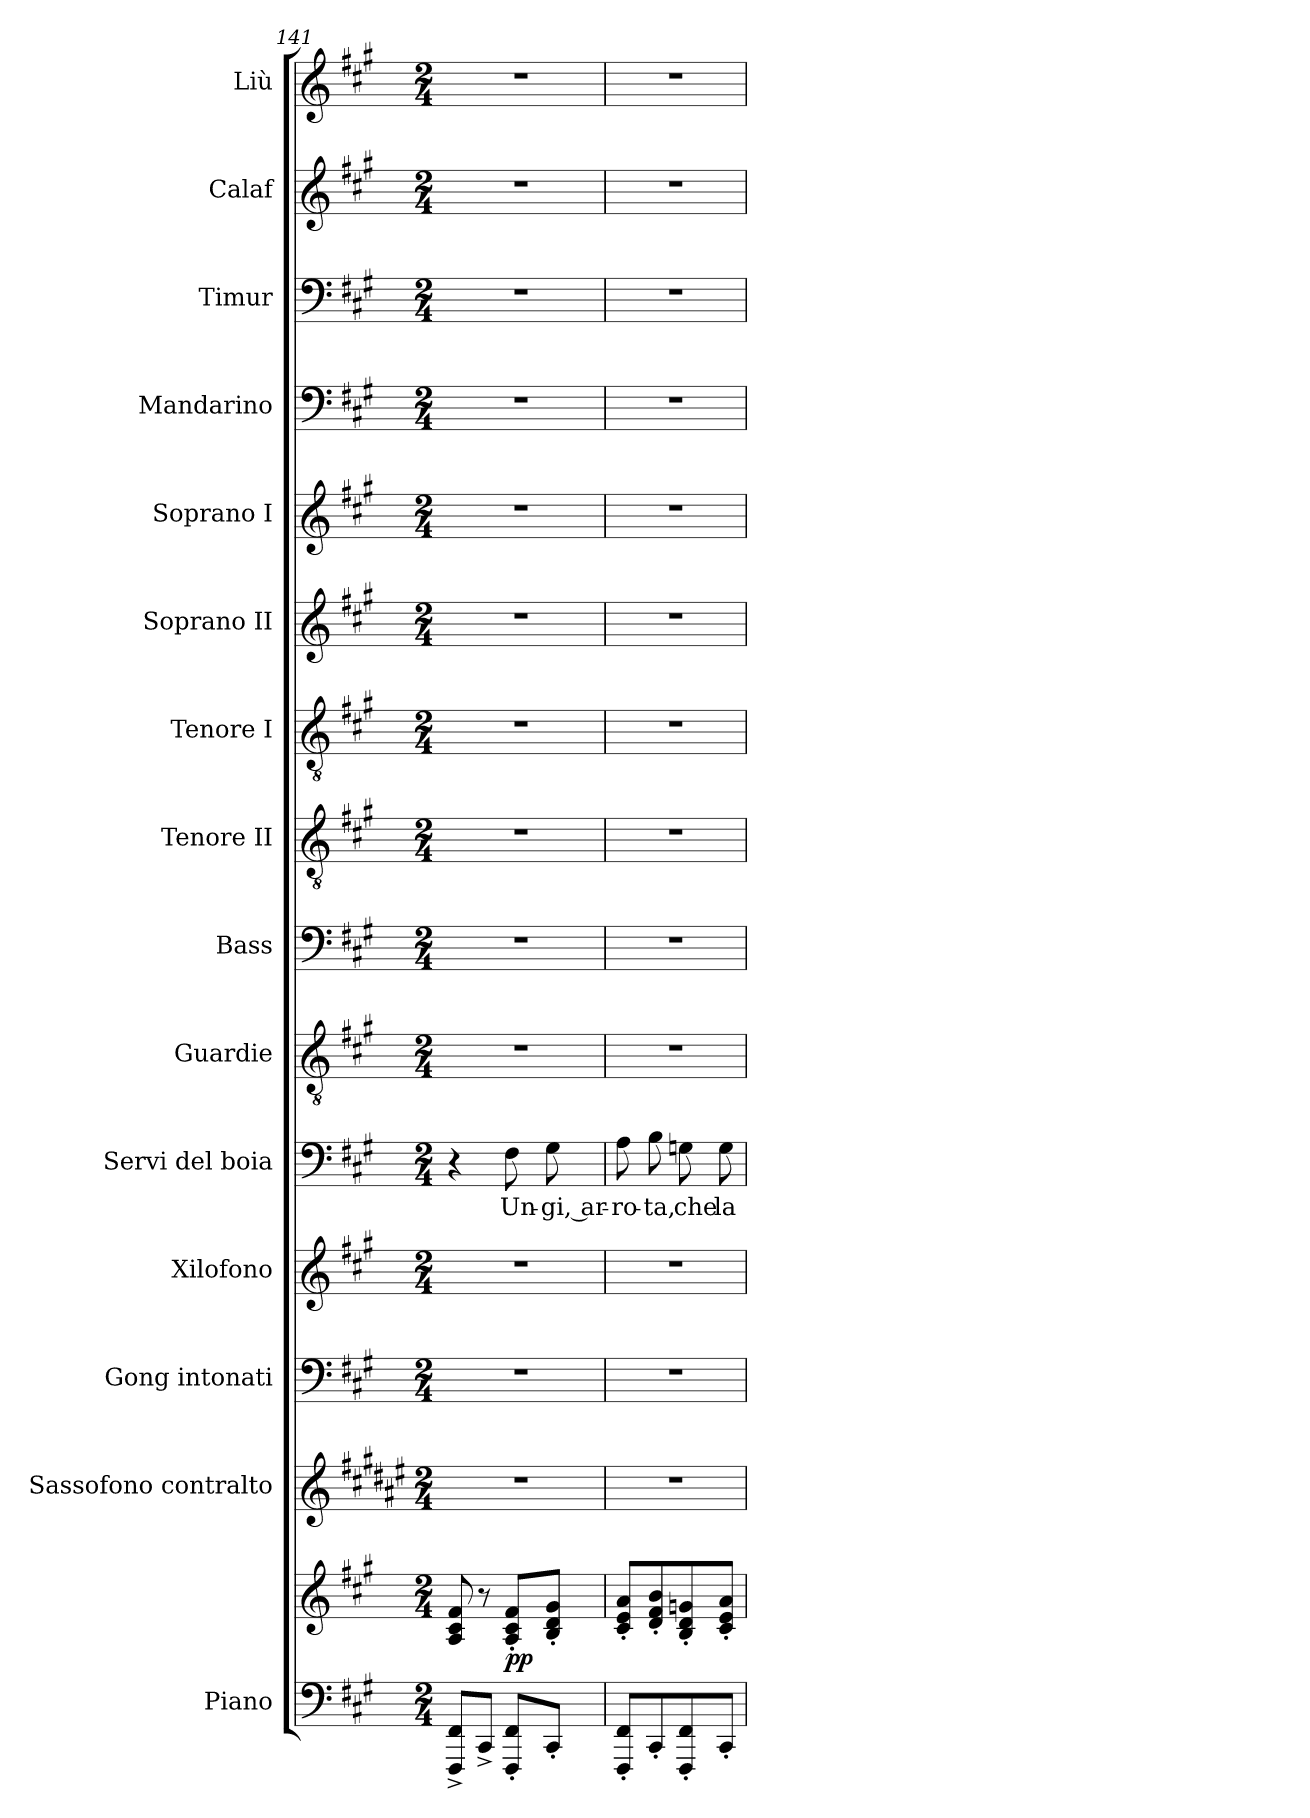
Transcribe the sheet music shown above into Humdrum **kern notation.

**kern	**kern	**dynam	**kern	**kern	**kern	**kern	**text	**kern	**kern	**kern	**kern	**kern	**kern	**kern	**kern	**kern	**kern
*part15	*part15	*part15	*part14	*part13	*part12	*part11	*part11	*part10	*part9	*part8	*part7	*part6	*part5	*part4	*part3	*part2	*part1
*staff16	*staff15	*staff15/16	*staff14	*staff13	*staff12	*staff11	*staff11	*staff10	*staff9	*staff8	*staff7	*staff6	*staff5	*staff4	*staff3	*staff2	*staff1
*I"Piano	*	*	*I"Sassofono contralto	*I"Gong intonati	*I"Xilofono	*I"Servi del boia	*	*I"Guardie	*I"Bass	*I"Tenore II	*I"Tenore I	*I"Soprano II	*I"Soprano I	*I"Mandarino	*I"Timur	*I"Calaf	*I"Liù
*I'Pno.	*	*	*	*I'Gong int.	*I'Xil.	*I'Ser.B.	*	*I'G.	*I'B.	*I'T. II	*I'T. I	*I'S. II	*I'S. I	*I'M.	*I'T.	*I'C.	*I'L.
!!LO:LB:g=z
*clefF4	*clefG2	*	*clefG2	*clefF4	*clefG2	*clefF4	*	*clefGv2	*clefF4	*clefGv2	*clefGv2	*clefG2	*clefG2	*clefF4	*clefF4	*clefG2	*clefG2
*	*	*	*ITrd5c9	*	*ITrd-7c-12	*	*	*	*	*	*	*	*	*	*	*	*
*k[f#c#g#]	*k[f#c#g#]	*	*k[f#c#g#]	*k[f#c#g#]	*k[f#c#g#]	*k[f#c#g#]	*	*k[f#c#g#]	*k[f#c#g#]	*k[f#c#g#]	*k[f#c#g#]	*k[f#c#g#]	*k[f#c#g#]	*k[f#c#g#]	*k[f#c#g#]	*k[f#c#g#]	*k[f#c#g#]
*M2/4	*M2/4	*	*M2/4	*M2/4	*M2/4	*M2/4	*	*M2/4	*M2/4	*M2/4	*M2/4	*M2/4	*M2/4	*M2/4	*M2/4	*M2/4	*M2/4
=141	=141	=141	=141	=141	=141	=141	=141	=141	=141	=141	=141	=141	=141	=141	=141	=141	=141
8FFF#/^ 8FF#/^L	8A/ 8c#/ 8f#/	.	2r	2r	2r	4r	.	2r	2r	2r	2r	2r	2r	2r	2r	2r	2r
8CC#^/J	8r	.	.	.	.	.	.	.	.	.	.	.	.	.	.	.	.
!	!	!LO:DY:b	!	!	!	!	!LO:LY:b	!	!	!	!	!	!	!	!	!	!
8FFF#/' 8FF#/'L	8A/' 8c#/' 8f#/'L	pp	.	.	.	8F#\	Un-	.	.	.	.	.	.	.	.	.	.
!	!	!	!	!	!	!	!LO:LY:b	!	!	!	!	!	!	!	!	!	!
8CC#'/J	8B/' 8d/' 8g#/'J	.	.	.	.	8G#\	-gi, ar-	.	.	.	.	.	.	.	.	.	.
=142	=142	=142	=142	=142	=142	=142	=142	=142	=142	=142	=142	=142	=142	=142	=142	=142	=142
!	!	!	!	!	!	!	!LO:LY:b	!	!	!	!	!	!	!	!	!	!
8FFF#/' 8FF#/'L	8c#/' 8e/' 8a/'L	.	2r	2r	2r	8A\	-ro-	2r	2r	2r	2r	2r	2r	2r	2r	2r	2r
!	!	!	!	!	!	!	!LO:LY:b	!	!	!	!	!	!	!	!	!	!
8CC#'/	8d/' 8f#/' 8b/'	.	.	.	.	8B\	-ta,	.	.	.	.	.	.	.	.	.	.
!	!	!	!	!	!	!	!LO:LY:b	!	!	!	!	!	!	!	!	!	!
8FFF#/' 8FF#/'	8B/' 8d/' 8gn/'	.	.	.	.	8Gn\	che	.	.	.	.	.	.	.	.	.	.
!	!	!	!	!	!	!	!LO:LY:b	!	!	!	!	!	!	!	!	!	!
8CC#'/J	8c#/' 8e/' 8a/'J	.	.	.	.	8G\	la	.	.	.	.	.	.	.	.	.	.
=	=	=	=	=	=	=	=	=	=	=	=	=	=	=	=	=	=
*-	*-	*-	*-	*-	*-	*-	*-	*-	*-	*-	*-	*-	*-	*-	*-	*-	*-
